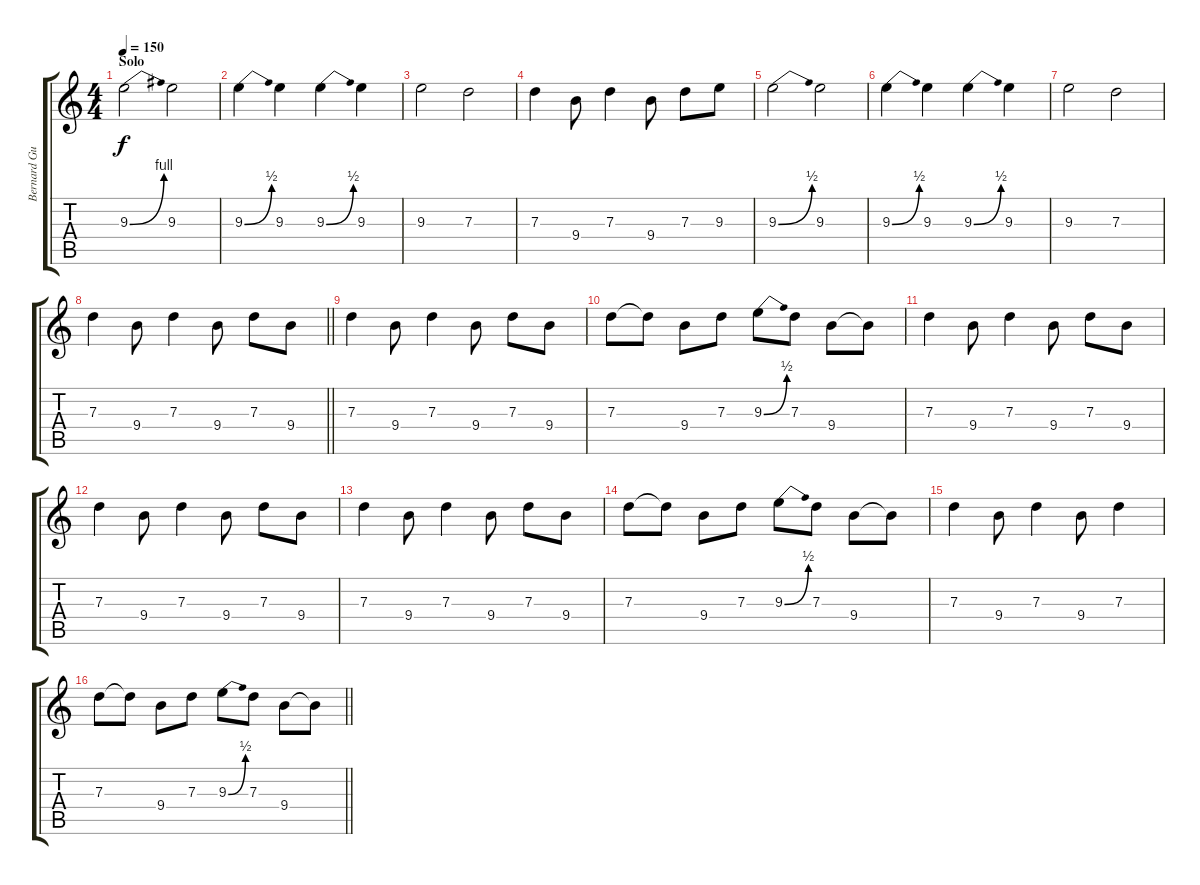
\track ("Bernard Guitar 1" "Bernard Gu") {instrument overdrivenguitar}
\staff {score tabs}
\tuning (E4 B3 G3 D3 A2 E2) {hide}
\ts (4 4)
\section ("" "Solo")
\tempo 150
\clef g2
\ks c
9.3{be (bend 0 0 60 4)}.2{dy f} 9.3.2 |
9.3{be (bend 0 0 60 2)}.4 9.3.4 9.3{be (bend 0 0 60 2)}.4 9.3.4 |
9.3.2 7.3.2 |
7.3.4 9.4.8 7.3.4 9.4.8 7.3.8 9.3.8 |
9.3{be (bend 0 0 60 2)}.2 9.3.2 |
9.3{be (bend 0 0 60 2)}.4 9.3.4 9.3{be (bend 0 0 60 2)}.4 9.3.4 |
9.3.2 7.3.2 |
\barLineRight lightlight
7.3.4 9.4.8 7.3.4 9.4.8 7.3.8 9.4.8 |
7.3.4 9.4.8 7.3.4 9.4.8 7.3.8 9.4.8 |
7.3.8 7.3{t}.8 9.4.8 7.3.8 9.3{be (bend 0 0 60 2)}.8 7.3.8 9.4.8 9.4{t}.8 |
7.3.4 9.4.8 7.3.4 9.4.8 7.3.8 9.4.8 |
7.3.4 9.4.8 7.3.4 9.4.8 7.3.8 9.4.8 |
7.3.4 9.4.8 7.3.4 9.4.8 7.3.8 9.4.8 |
7.3.8 7.3{t}.8 9.4.8 7.3.8 9.3{be (bend 0 0 60 2)}.8 7.3.8 9.4.8 9.4{t}.8 |
7.3.4 9.4.8 7.3.4 9.4.8 7.3.4 |
\barLineRight lightlight
7.3.8 7.3{t}.8 9.4.8 7.3.8 9.3{be (bend 0 0 60 2)}.8 7.3.8 9.4.8 9.4{t}.8
